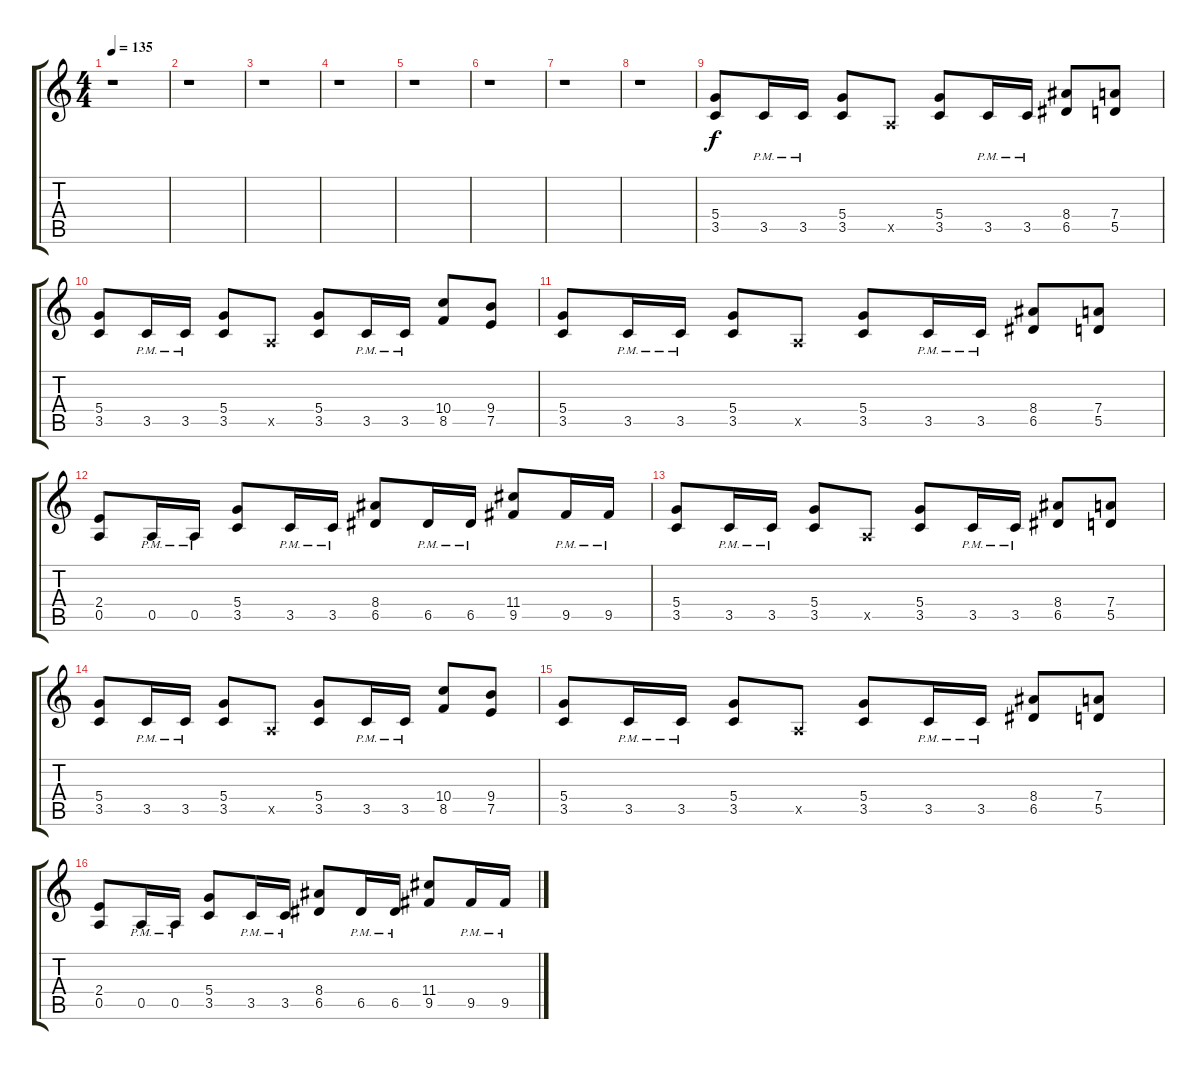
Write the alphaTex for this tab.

\track "" {instrument distortionguitar}
\staff {score tabs}
\tuning (E4 B3 G3 D3 A2 D2) {hide}
\ts (4 4)
\tempo 135
\clef g2
\ks c
r.1{dy f} |
r.1 |
r.1 |
r.1 |
r.1 |
r.1 |
r.1 |
r.1 |
(5.4 3.5).8 3.5{pm}.16 3.5{pm}.16 (5.4 3.5).8 0.5{x}.8 (5.4 3.5).8 3.5{pm}.16 3.5{pm}.16 (8.4 6.5).8 (7.4 5.5).8 |
(5.4 3.5).8 3.5{pm}.16 3.5{pm}.16 (5.4 3.5).8 0.5{x}.8 (5.4 3.5).8 3.5{pm}.16 3.5{pm}.16 (10.4 8.5).8 (9.4 7.5).8 |
(5.4 3.5).8 3.5{pm}.16 3.5{pm}.16 (5.4 3.5).8 0.5{x}.8 (5.4 3.5).8 3.5{pm}.16 3.5{pm}.16 (8.4 6.5).8 (7.4 5.5).8 |
(2.4 0.5).8 0.5{pm}.16 0.5{pm}.16 (5.4 3.5).8 3.5{pm}.16 3.5{pm}.16 (8.4 6.5).8 6.5{pm}.16 6.5{pm}.16 (11.4 9.5).8 9.5{pm}.16 9.5{pm}.16 |
(5.4 3.5).8 3.5{pm}.16 3.5{pm}.16 (5.4 3.5).8 0.5{x}.8 (5.4 3.5).8 3.5{pm}.16 3.5{pm}.16 (8.4 6.5).8 (7.4 5.5).8 |
(5.4 3.5).8 3.5{pm}.16 3.5{pm}.16 (5.4 3.5).8 0.5{x}.8 (5.4 3.5).8 3.5{pm}.16 3.5{pm}.16 (10.4 8.5).8 (9.4 7.5).8 |
(5.4 3.5).8 3.5{pm}.16 3.5{pm}.16 (5.4 3.5).8 0.5{x}.8 (5.4 3.5).8 3.5{pm}.16 3.5{pm}.16 (8.4 6.5).8 (7.4 5.5).8 |
(2.4 0.5).8 0.5{pm}.16 0.5{pm}.16 (5.4 3.5).8 3.5{pm}.16 3.5{pm}.16 (8.4 6.5).8 6.5{pm}.16 6.5{pm}.16 (11.4 9.5).8 9.5{pm}.16 9.5{pm}.16
